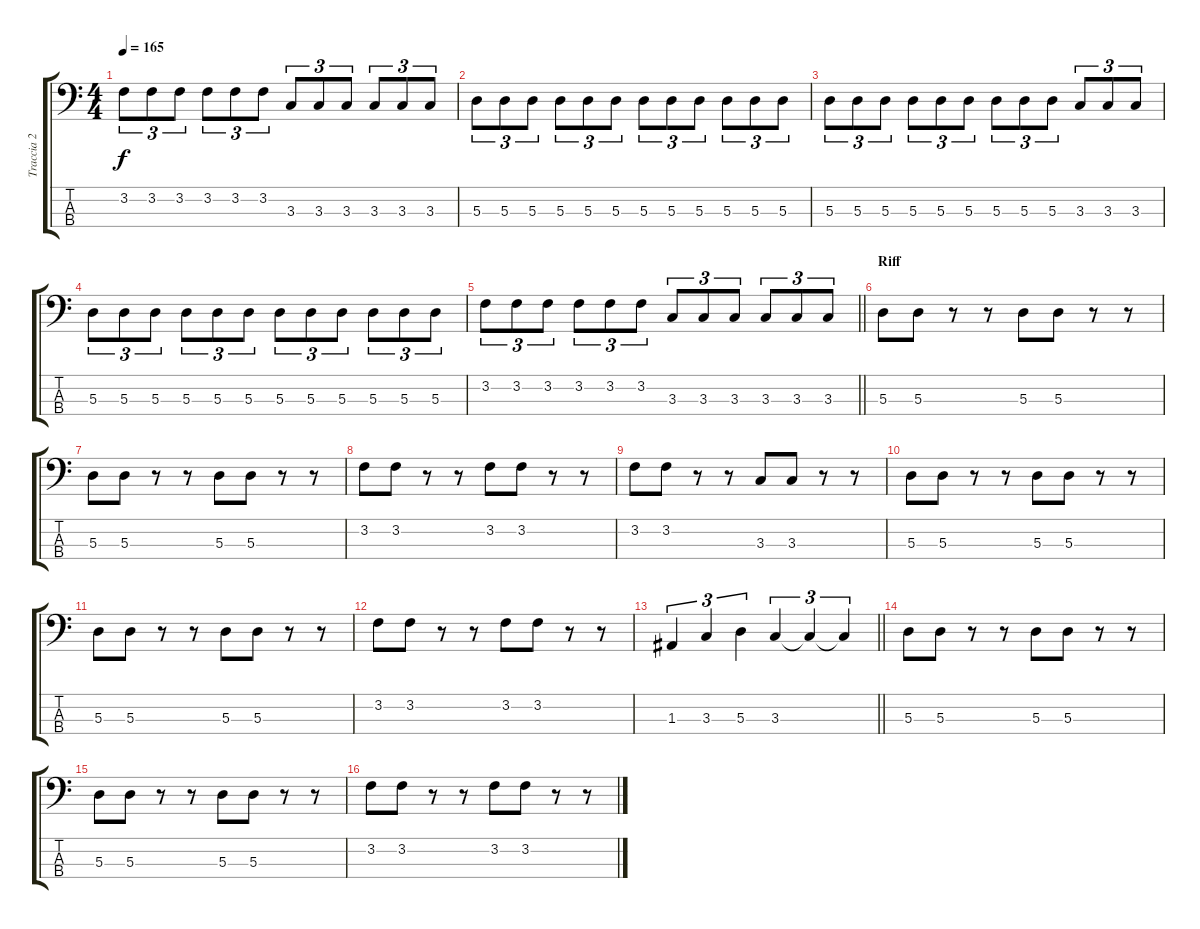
\track ("Traccia 2" "Traccia 2") {instrument electricbasspick}
\staff {score tabs}
\tuning (G2 D2 A1 E1) {hide}
\ts (4 4)
\tempo 165
\clef f4
\ks c
3.2.8{tu (3 2) dy f} 3.2.8{tu (3 2)} 3.2.8{tu (3 2)} 3.2.8{tu (3 2)} 3.2.8{tu (3 2)} 3.2.8{tu (3 2)} 3.3.8{tu (3 2)} 3.3.8{tu (3 2)} 3.3.8{tu (3 2)} 3.3.8{tu (3 2)} 3.3.8{tu (3 2)} 3.3.8{tu (3 2)} |
5.3.8{tu (3 2)} 5.3.8{tu (3 2)} 5.3.8{tu (3 2)} 5.3.8{tu (3 2)} 5.3.8{tu (3 2)} 5.3.8{tu (3 2)} 5.3.8{tu (3 2)} 5.3.8{tu (3 2)} 5.3.8{tu (3 2)} 5.3.8{tu (3 2)} 5.3.8{tu (3 2)} 5.3.8{tu (3 2)} |
5.3.8{tu (3 2)} 5.3.8{tu (3 2)} 5.3.8{tu (3 2)} 5.3.8{tu (3 2)} 5.3.8{tu (3 2)} 5.3.8{tu (3 2)} 5.3.8{tu (3 2)} 5.3.8{tu (3 2)} 5.3.8{tu (3 2)} 3.3.8{tu (3 2)} 3.3.8{tu (3 2)} 3.3.8{tu (3 2)} |
5.3.8{tu (3 2)} 5.3.8{tu (3 2)} 5.3.8{tu (3 2)} 5.3.8{tu (3 2)} 5.3.8{tu (3 2)} 5.3.8{tu (3 2)} 5.3.8{tu (3 2)} 5.3.8{tu (3 2)} 5.3.8{tu (3 2)} 5.3.8{tu (3 2)} 5.3.8{tu (3 2)} 5.3.8{tu (3 2)} |
\barLineRight lightlight
3.2.8{tu (3 2)} 3.2.8{tu (3 2)} 3.2.8{tu (3 2)} 3.2.8{tu (3 2)} 3.2.8{tu (3 2)} 3.2.8{tu (3 2)} 3.3.8{tu (3 2)} 3.3.8{tu (3 2)} 3.3.8{tu (3 2)} 3.3.8{tu (3 2)} 3.3.8{tu (3 2)} 3.3.8{tu (3 2)} |
\section ("" "Riff")
5.3.8 5.3.8 r.8 r.8 5.3.8 5.3.8 r.8 r.8 |
5.3.8 5.3.8 r.8 r.8 5.3.8 5.3.8 r.8 r.8 |
3.2.8 3.2.8 r.8 r.8 3.2.8 3.2.8 r.8 r.8 |
3.2.8 3.2.8 r.8 r.8 3.3.8 3.3.8 r.8 r.8 |
5.3.8 5.3.8 r.8 r.8 5.3.8 5.3.8 r.8 r.8 |
5.3.8 5.3.8 r.8 r.8 5.3.8 5.3.8 r.8 r.8 |
3.2.8 3.2.8 r.8 r.8 3.2.8 3.2.8 r.8 r.8 |
\barLineRight lightlight
1.3.4{tu (3 2)} 3.3.4{tu (3 2)} 5.3.4{tu (3 2)} 3.3.4{tu (3 2)} 3.3{t}.4{tu (3 2)} 3.3{t}.4{tu (3 2)} |
5.3.8 5.3.8 r.8 r.8 5.3.8 5.3.8 r.8 r.8 |
5.3.8 5.3.8 r.8 r.8 5.3.8 5.3.8 r.8 r.8 |
3.2.8 3.2.8 r.8 r.8 3.2.8 3.2.8 r.8 r.8
